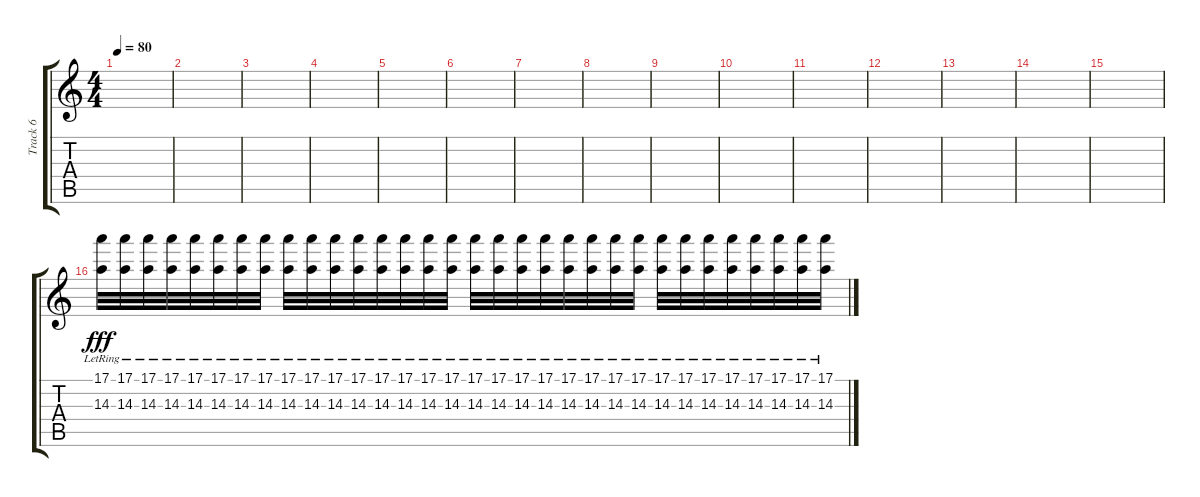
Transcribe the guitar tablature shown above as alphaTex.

\track ("Track 6" "Track 6") {instrument electricguitarclean}
\staff {score tabs}
\tuning (E4 B3 G3 D3 A2 E2) {hide}
\ts (4 4)
\tempo 80
\clef g2
\ks c
|
|
|
|
|
|
|
|
|
|
|
|
|
|
|
(17.1{lr} 14.3{lr}).32{dy fff volume 16 instrument distortionguitar} (17.1{lr} 14.3{lr}).32 (17.1{lr} 14.3{lr}).32 (17.1{lr} 14.3{lr}).32 (17.1{lr} 14.3{lr}).32 (17.1{lr} 14.3{lr}).32 (17.1{lr} 14.3{lr}).32 (17.1{lr} 14.3{lr}).32 (17.1{lr} 14.3{lr}).32 (17.1{lr} 14.3{lr}).32 (17.1{lr} 14.3{lr}).32 (17.1{lr} 14.3{lr}).32 (17.1{lr} 14.3{lr}).32 (17.1{lr} 14.3{lr}).32 (17.1{lr} 14.3{lr}).32 (17.1{lr} 14.3{lr}).32 (17.1{lr} 14.3{lr}).32 (17.1{lr} 14.3{lr}).32 (17.1{lr} 14.3{lr}).32 (17.1{lr} 14.3{lr}).32 (17.1{lr} 14.3{lr}).32 (17.1{lr} 14.3{lr}).32 (17.1{lr} 14.3{lr}).32 (17.1{lr} 14.3{lr}).32 (17.1{lr} 14.3{lr}).32 (17.1{lr} 14.3{lr}).32 (17.1{lr} 14.3{lr}).32 (17.1{lr} 14.3{lr}).32 (17.1{lr} 14.3{lr}).32 (17.1{lr} 14.3{lr}).32 (17.1{lr} 14.3{lr}).32 (17.1{lr} 14.3{lr}).32
